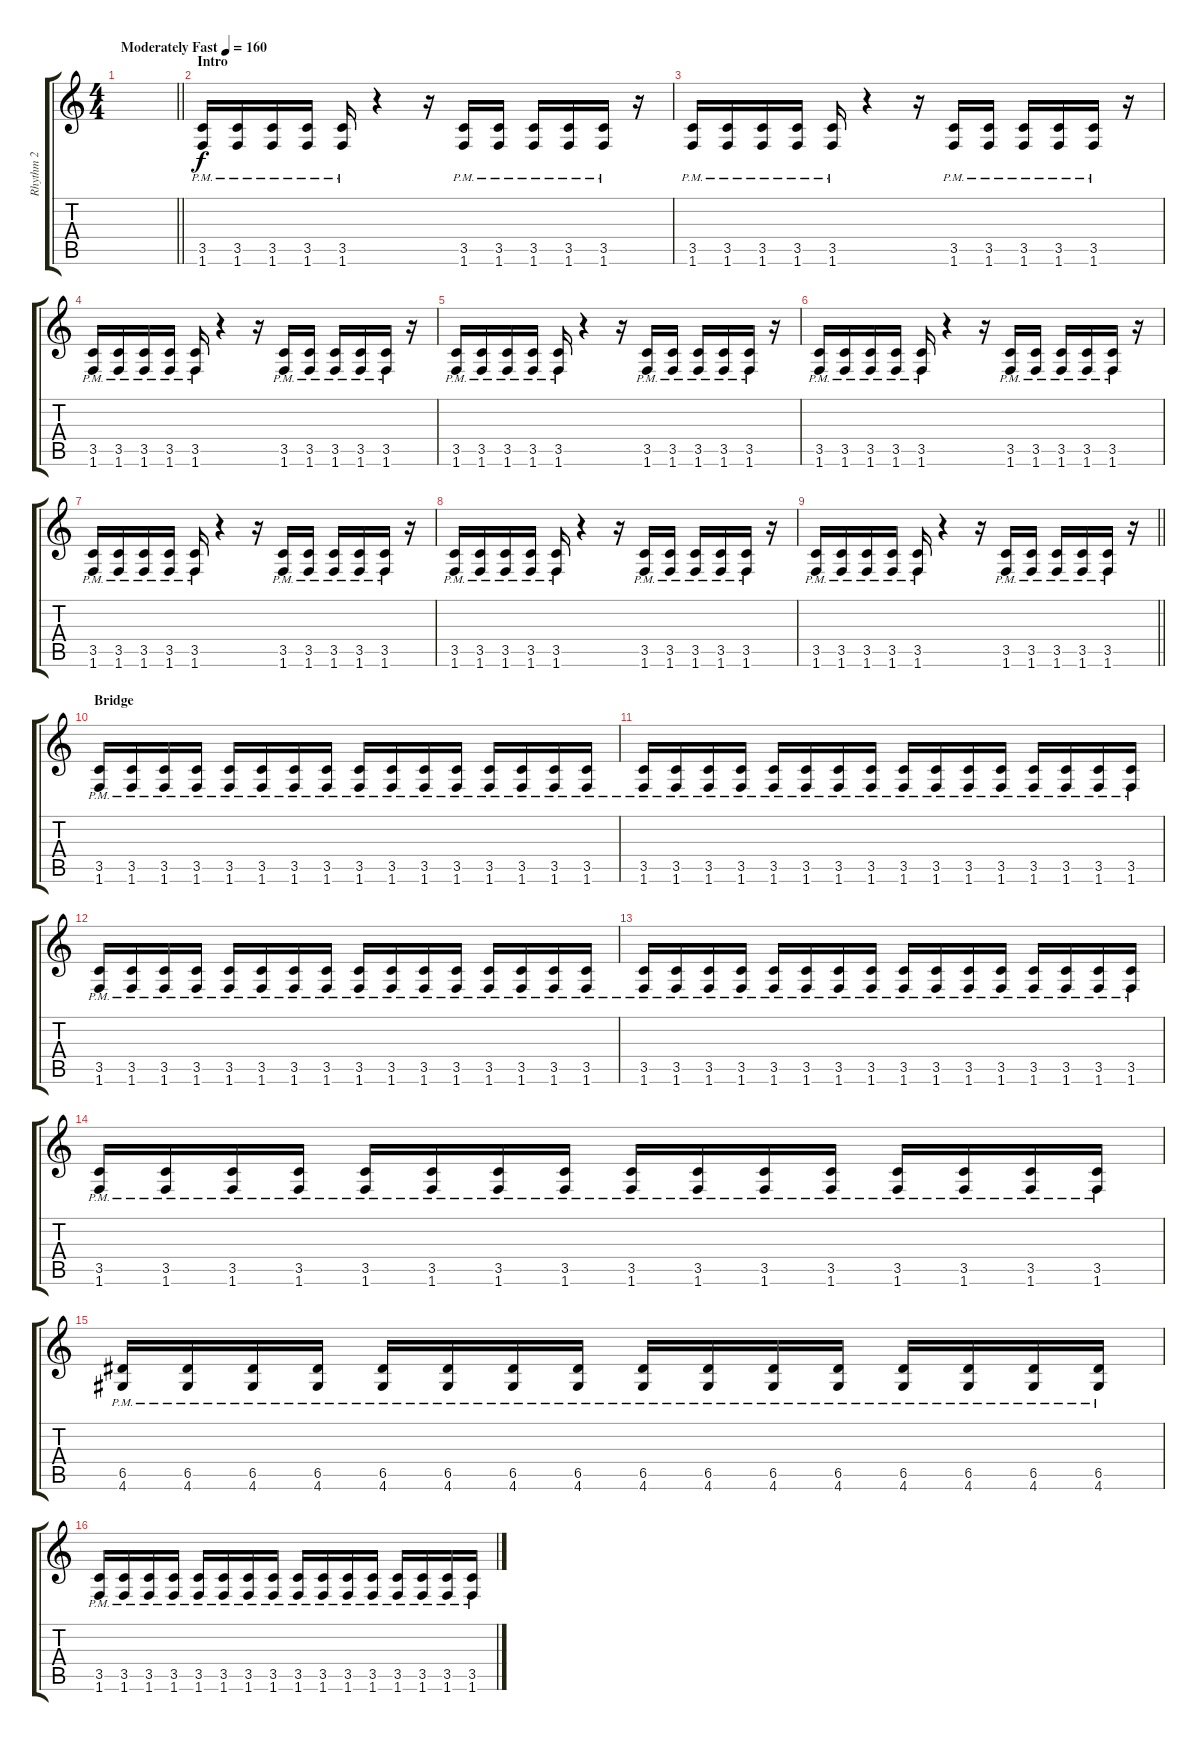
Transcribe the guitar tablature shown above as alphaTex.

\track ("Rhythm 2" "Rhythm 2") {instrument distortionguitar}
\staff {score tabs}
\tuning (E4 B3 G3 D3 A2 E2) {hide}
\ts (4 4)
\tempo (160 "Moderately Fast")
\clef g2
\barLineRight lightlight
\ks c
|
\section ("" "Intro")
(3.5{pm} 1.6{pm}).16 (3.5{pm} 1.6{pm}).16 (3.5{pm} 1.6{pm}).16 (3.5{pm} 1.6{pm}).16 (3.5{pm} 1.6{pm}).16 r.4 r.16 (3.5{pm} 1.6{pm}).16 (3.5{pm} 1.6{pm}).16 (3.5{pm} 1.6{pm}).16 (3.5{pm} 1.6{pm}).16 (3.5{pm} 1.6{pm}).16 r.16 |
(3.5{pm} 1.6{pm}).16 (3.5{pm} 1.6{pm}).16 (3.5{pm} 1.6{pm}).16 (3.5{pm} 1.6{pm}).16 (3.5{pm} 1.6{pm}).16 r.4 r.16 (3.5{pm} 1.6{pm}).16 (3.5{pm} 1.6{pm}).16 (3.5{pm} 1.6{pm}).16 (3.5{pm} 1.6{pm}).16 (3.5{pm} 1.6{pm}).16 r.16 |
(3.5{pm} 1.6{pm}).16 (3.5{pm} 1.6{pm}).16 (3.5{pm} 1.6{pm}).16 (3.5{pm} 1.6{pm}).16 (3.5{pm} 1.6{pm}).16 r.4 r.16 (3.5{pm} 1.6{pm}).16 (3.5{pm} 1.6{pm}).16 (3.5{pm} 1.6{pm}).16 (3.5{pm} 1.6{pm}).16 (3.5{pm} 1.6{pm}).16 r.16 |
(3.5{pm} 1.6{pm}).16 (3.5{pm} 1.6{pm}).16 (3.5{pm} 1.6{pm}).16 (3.5{pm} 1.6{pm}).16 (3.5{pm} 1.6{pm}).16 r.4 r.16 (3.5{pm} 1.6{pm}).16 (3.5{pm} 1.6{pm}).16 (3.5{pm} 1.6{pm}).16 (3.5{pm} 1.6{pm}).16 (3.5{pm} 1.6{pm}).16 r.16 |
(3.5{pm} 1.6{pm}).16 (3.5{pm} 1.6{pm}).16 (3.5{pm} 1.6{pm}).16 (3.5{pm} 1.6{pm}).16 (3.5{pm} 1.6{pm}).16 r.4 r.16 (3.5{pm} 1.6{pm}).16 (3.5{pm} 1.6{pm}).16 (3.5{pm} 1.6{pm}).16 (3.5{pm} 1.6{pm}).16 (3.5{pm} 1.6{pm}).16 r.16 |
(3.5{pm} 1.6{pm}).16 (3.5{pm} 1.6{pm}).16 (3.5{pm} 1.6{pm}).16 (3.5{pm} 1.6{pm}).16 (3.5{pm} 1.6{pm}).16 r.4 r.16 (3.5{pm} 1.6{pm}).16 (3.5{pm} 1.6{pm}).16 (3.5{pm} 1.6{pm}).16 (3.5{pm} 1.6{pm}).16 (3.5{pm} 1.6{pm}).16 r.16 |
(3.5{pm} 1.6{pm}).16 (3.5{pm} 1.6{pm}).16 (3.5{pm} 1.6{pm}).16 (3.5{pm} 1.6{pm}).16 (3.5{pm} 1.6{pm}).16 r.4 r.16 (3.5{pm} 1.6{pm}).16 (3.5{pm} 1.6{pm}).16 (3.5{pm} 1.6{pm}).16 (3.5{pm} 1.6{pm}).16 (3.5{pm} 1.6{pm}).16 r.16 |
\barLineRight lightlight
(3.5{pm} 1.6{pm}).16 (3.5{pm} 1.6{pm}).16 (3.5{pm} 1.6{pm}).16 (3.5{pm} 1.6{pm}).16 (3.5{pm} 1.6{pm}).16 r.4 r.16 (3.5{pm} 1.6{pm}).16 (3.5{pm} 1.6{pm}).16 (3.5{pm} 1.6{pm}).16 (3.5{pm} 1.6{pm}).16 (3.5{pm} 1.6{pm}).16 r.16 |
\section ("" "Bridge")
(3.5{pm} 1.6{pm}).16 (3.5{pm} 1.6{pm}).16 (3.5{pm} 1.6{pm}).16 (3.5{pm} 1.6{pm}).16 (3.5{pm} 1.6{pm}).16 (3.5{pm} 1.6{pm}).16 (3.5{pm} 1.6{pm}).16 (3.5{pm} 1.6{pm}).16 (3.5{pm} 1.6{pm}).16 (3.5{pm} 1.6{pm}).16 (3.5{pm} 1.6{pm}).16 (3.5{pm} 1.6{pm}).16 (3.5{pm} 1.6{pm}).16 (3.5{pm} 1.6{pm}).16 (3.5{pm} 1.6{pm}).16 (3.5{pm} 1.6{pm}).16 |
(3.5{pm} 1.6{pm}).16 (3.5{pm} 1.6{pm}).16 (3.5{pm} 1.6{pm}).16 (3.5{pm} 1.6{pm}).16 (3.5{pm} 1.6{pm}).16 (3.5{pm} 1.6{pm}).16 (3.5{pm} 1.6{pm}).16 (3.5{pm} 1.6{pm}).16 (3.5{pm} 1.6{pm}).16 (3.5{pm} 1.6{pm}).16 (3.5{pm} 1.6{pm}).16 (3.5{pm} 1.6{pm}).16 (3.5{pm} 1.6{pm}).16 (3.5{pm} 1.6{pm}).16 (3.5{pm} 1.6{pm}).16 (3.5{pm} 1.6{pm}).16 |
(3.5{pm} 1.6{pm}).16 (3.5{pm} 1.6{pm}).16 (3.5{pm} 1.6{pm}).16 (3.5{pm} 1.6{pm}).16 (3.5{pm} 1.6{pm}).16 (3.5{pm} 1.6{pm}).16 (3.5{pm} 1.6{pm}).16 (3.5{pm} 1.6{pm}).16 (3.5{pm} 1.6{pm}).16 (3.5{pm} 1.6{pm}).16 (3.5{pm} 1.6{pm}).16 (3.5{pm} 1.6{pm}).16 (3.5{pm} 1.6{pm}).16 (3.5{pm} 1.6{pm}).16 (3.5{pm} 1.6{pm}).16 (3.5{pm} 1.6{pm}).16 |
(3.5{pm} 1.6{pm}).16 (3.5{pm} 1.6{pm}).16 (3.5{pm} 1.6{pm}).16 (3.5{pm} 1.6{pm}).16 (3.5{pm} 1.6{pm}).16 (3.5{pm} 1.6{pm}).16 (3.5{pm} 1.6{pm}).16 (3.5{pm} 1.6{pm}).16 (3.5{pm} 1.6{pm}).16 (3.5{pm} 1.6{pm}).16 (3.5{pm} 1.6{pm}).16 (3.5{pm} 1.6{pm}).16 (3.5{pm} 1.6{pm}).16 (3.5{pm} 1.6{pm}).16 (3.5{pm} 1.6{pm}).16 (3.5{pm} 1.6{pm}).16 |
(3.5{pm} 1.6{pm}).16 (3.5{pm} 1.6{pm}).16 (3.5{pm} 1.6{pm}).16 (3.5{pm} 1.6{pm}).16 (3.5{pm} 1.6{pm}).16 (3.5{pm} 1.6{pm}).16 (3.5{pm} 1.6{pm}).16 (3.5{pm} 1.6{pm}).16 (3.5{pm} 1.6{pm}).16 (3.5{pm} 1.6{pm}).16 (3.5{pm} 1.6{pm}).16 (3.5{pm} 1.6{pm}).16 (3.5{pm} 1.6{pm}).16 (3.5{pm} 1.6{pm}).16 (3.5{pm} 1.6{pm}).16 (3.5{pm} 1.6{pm}).16 |
(6.5{pm} 4.6{pm}).16 (6.5{pm} 4.6{pm}).16 (6.5{pm} 4.6{pm}).16 (6.5{pm} 4.6{pm}).16 (6.5{pm} 4.6{pm}).16 (6.5{pm} 4.6{pm}).16 (6.5{pm} 4.6{pm}).16 (6.5{pm} 4.6{pm}).16 (6.5{pm} 4.6{pm}).16 (6.5{pm} 4.6{pm}).16 (6.5{pm} 4.6{pm}).16 (6.5{pm} 4.6{pm}).16 (6.5{pm} 4.6{pm}).16 (6.5{pm} 4.6{pm}).16 (6.5{pm} 4.6{pm}).16 (6.5{pm} 4.6{pm}).16 |
(3.5{pm} 1.6{pm}).16 (3.5{pm} 1.6{pm}).16 (3.5{pm} 1.6{pm}).16 (3.5{pm} 1.6{pm}).16 (3.5{pm} 1.6{pm}).16 (3.5{pm} 1.6{pm}).16 (3.5{pm} 1.6{pm}).16 (3.5{pm} 1.6{pm}).16 (3.5{pm} 1.6{pm}).16 (3.5{pm} 1.6{pm}).16 (3.5{pm} 1.6{pm}).16 (3.5{pm} 1.6{pm}).16 (3.5{pm} 1.6{pm}).16 (3.5{pm} 1.6{pm}).16 (3.5{pm} 1.6{pm}).16 (3.5{pm} 1.6{pm}).16
